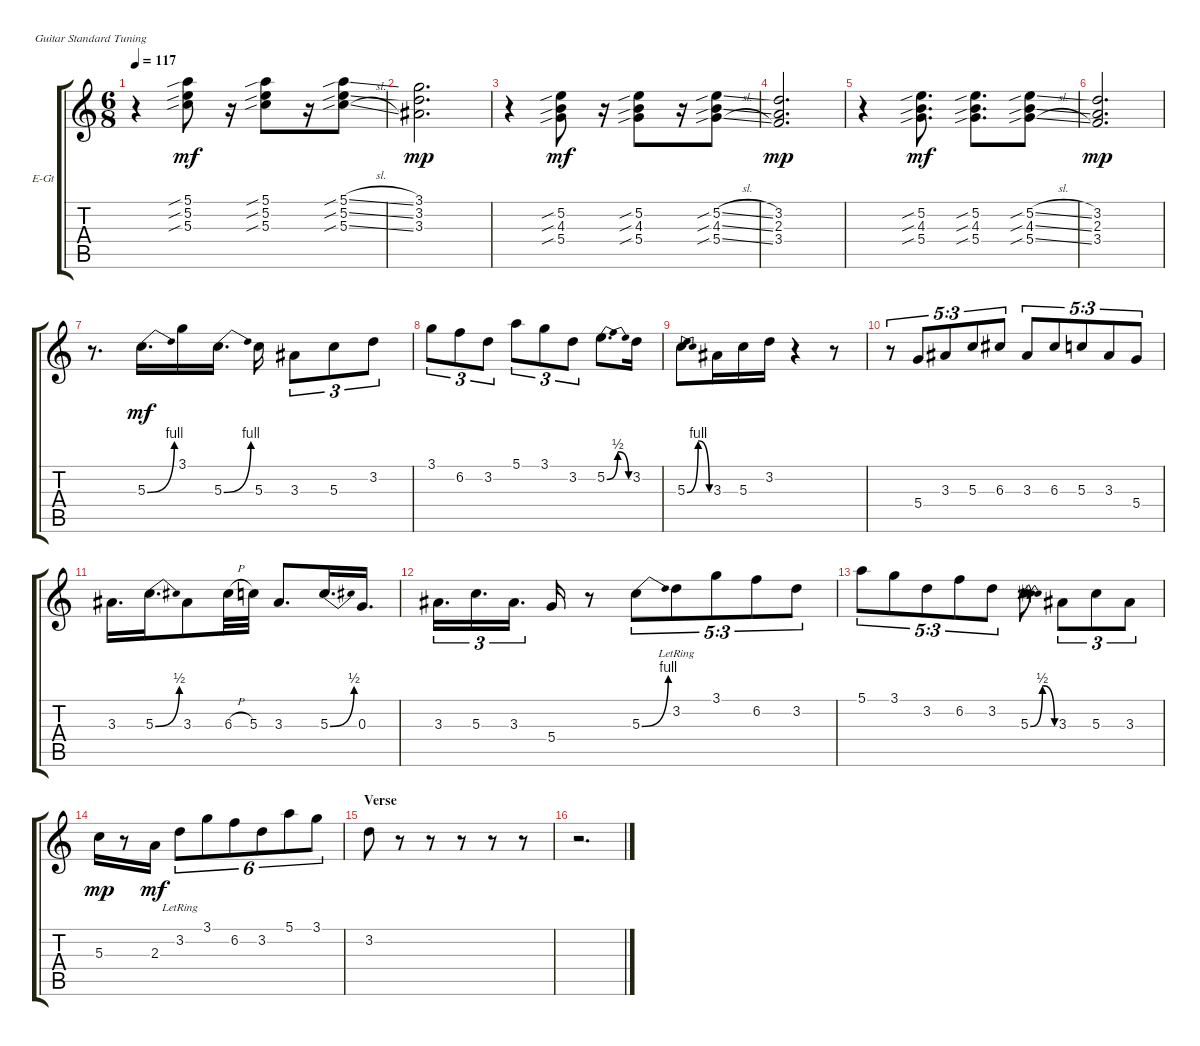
\defaultSystemsLayout 4
\bracketExtendMode groupsimilarinstruments
\firstSystemTrackNameOrientation horizontal
\otherSystemsTrackNameOrientation horizontal
\track ("Electric Guitar" "E-Gt") {instrument electricguitarclean}
\staff {score tabs}
\tuning (E4 B3 G3 D3 A2 E2)
\ts (6 8)
\tempo 117
\clef g2
\ks c
r.4{dy mp} (5.1{sib} 5.2{sib} 5.3{sib}).8{dy mf} r.16 (5.1{sib} 5.2{sib} 5.3{sib}).8 r.16 (5.1{sib sl} 5.2{sib sl} 5.3{sib sl}).8 |
(3.1 3.2 3.3).2{d dy mp} |
r.4 (5.2{sib} 4.3{sib} 5.4{sib}).8{dy mf} r.16 (5.2{sib} 4.3{sib} 5.4{sib}).8 r.16 (5.2{sib sl} 4.3{sib sl} 5.4{sib sl}).8 |
(3.2 2.3 3.4).2{d dy mp} |
r.4 (5.2{sib} 4.3{sib} 5.4{sib}).8{d dy mf} (5.2{sib} 4.3{sib} 5.4{sib}).8{d} (5.2{sib sl} 4.3{sib sl} 5.4{sib sl}).8 |
(3.2 2.3 3.4).2{d dy mp} |
r.8{d} 5.3{be (bend 0 0 15 4)}.16{d dy mf} 3.1.16 5.3{be (bend 0 0 15 4)}.16{d} 5.3.16 3.3.8{tu (3 2)} 5.3.8{tu (3 2)} 3.2.8{tu (3 2)} |
3.1.8{tu (3 2)} 6.2.8{tu (3 2)} 3.2.8{tu (3 2)} 5.1.8{tu (3 2)} 3.1.8{tu (3 2)} 3.2.8{tu (3 2)} 5.2{be (bendrelease 0 0 14.399999999999999 2 25.2 2 46.199999999999996 0)}.8{d} 3.2.16 |
5.3{be (bendrelease 0 0 10.2 4 20.4 4 30 0)}.8{d} 3.3.16 5.3.16 3.2.16 r.4 r.8 |
r.8{tu (5 3)} 5.4.8{tu (5 3)} 3.3.8{tu (5 3)} 5.3.8{tu (5 3)} 6.3.8{tu (5 3)} 3.3.8{tu (5 3)} 6.3.8{tu (5 3)} 5.3.8{tu (5 3)} 3.3.8{tu (5 3)} 5.4.8{tu (5 3)} |
3.3.16{d} 5.3{be (bend 0 0 42 2)}.16{d} 3.3.8 6.3{h}.32 5.3.32 3.3.8{d} 5.3{be (bend 0 0 25.8 2)}.16{d} 0.3.16{d} |
3.3.16{d tu (3 2)} 5.3.16{d tu (3 2)} 3.3.16{d tu (3 2)} 5.4.16 r.8 5.3{be (bend 0 0 26.4 4)}.8{tu (5 3)} 3.2{lr}.8{tu (5 3)} 3.1.8{tu (5 3)} 6.2.8{tu (5 3)} 3.2.8{tu (5 3)} |
5.1.8{tu (5 3)} 3.1.8{tu (5 3)} 3.2.8{tu (5 3)} 6.2.8{tu (5 3)} 3.2.8{tu (5 3)} 5.3{be (bendrelease 0 0 21 2 34.8 2 49.8 0)}.8 3.3.8{tu (3 2)} 5.3.8{tu (3 2)} 3.3.8{tu (3 2)} |
5.3.16{dy mp} r.8 2.3.16{dy mf} 3.2{lr}.8{tu (6 4)} 3.1.8{tu (6 4)} 6.2.8{tu (6 4)} 3.2.8{tu (6 4)} 5.1.8{tu (6 4)} 3.1.8{tu (6 4)} |
\section ("" "Verse")
3.2.8 r.8 r.8 r.8 r.8 r.8 |
r.2{d}
